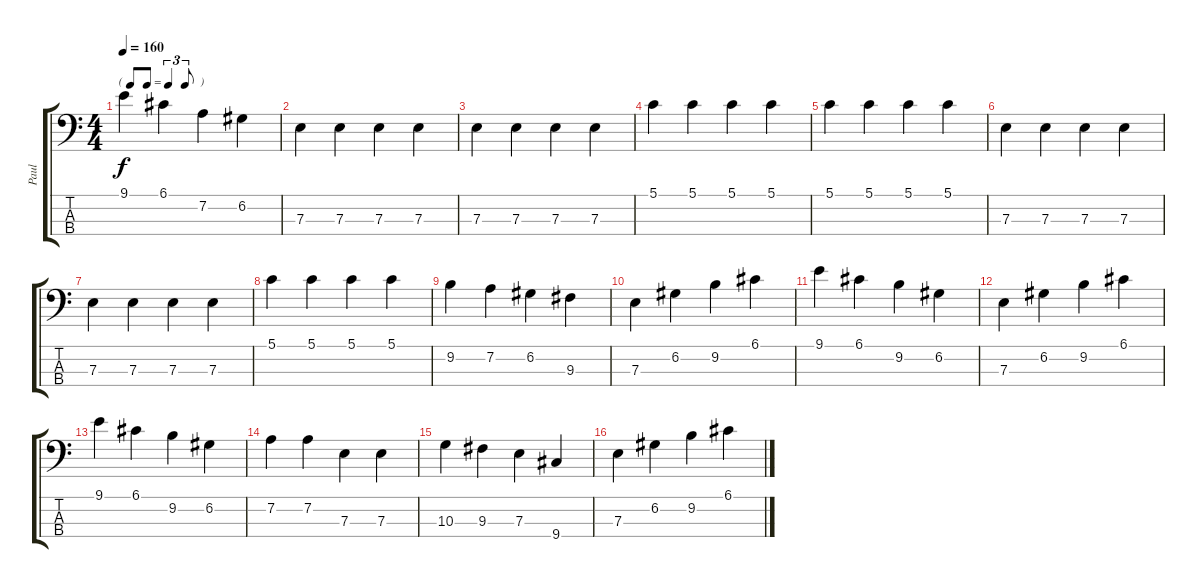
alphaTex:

\track ("Paul" "Paul") {instrument electricbasspick}
\staff {score tabs}
\tuning (G2 D2 A1 E1) {hide}
\ts (4 4)
\tf triplet8th
\tempo 160
\clef f4
\ks c
9.1.4{dy f} 6.1.4 7.2.4 6.2.4 |
7.3.4 7.3.4 7.3.4 7.3.4 |
7.3.4 7.3.4 7.3.4 7.3.4 |
5.1.4 5.1.4 5.1.4 5.1.4 |
5.1.4 5.1.4 5.1.4 5.1.4 |
7.3.4 7.3.4 7.3.4 7.3.4 |
7.3.4 7.3.4 7.3.4 7.3.4 |
5.1.4 5.1.4 5.1.4 5.1.4 |
9.2.4 7.2.4 6.2.4 9.3.4 |
7.3.4 6.2.4 9.2.4 6.1.4 |
9.1.4 6.1.4 9.2.4 6.2.4 |
7.3.4 6.2.4 9.2.4 6.1.4 |
9.1.4 6.1.4 9.2.4 6.2.4 |
7.2.4 7.2.4 7.3.4 7.3.4 |
10.3.4 9.3.4 7.3.4 9.4.4 |
7.3.4 6.2.4 9.2.4 6.1.4
